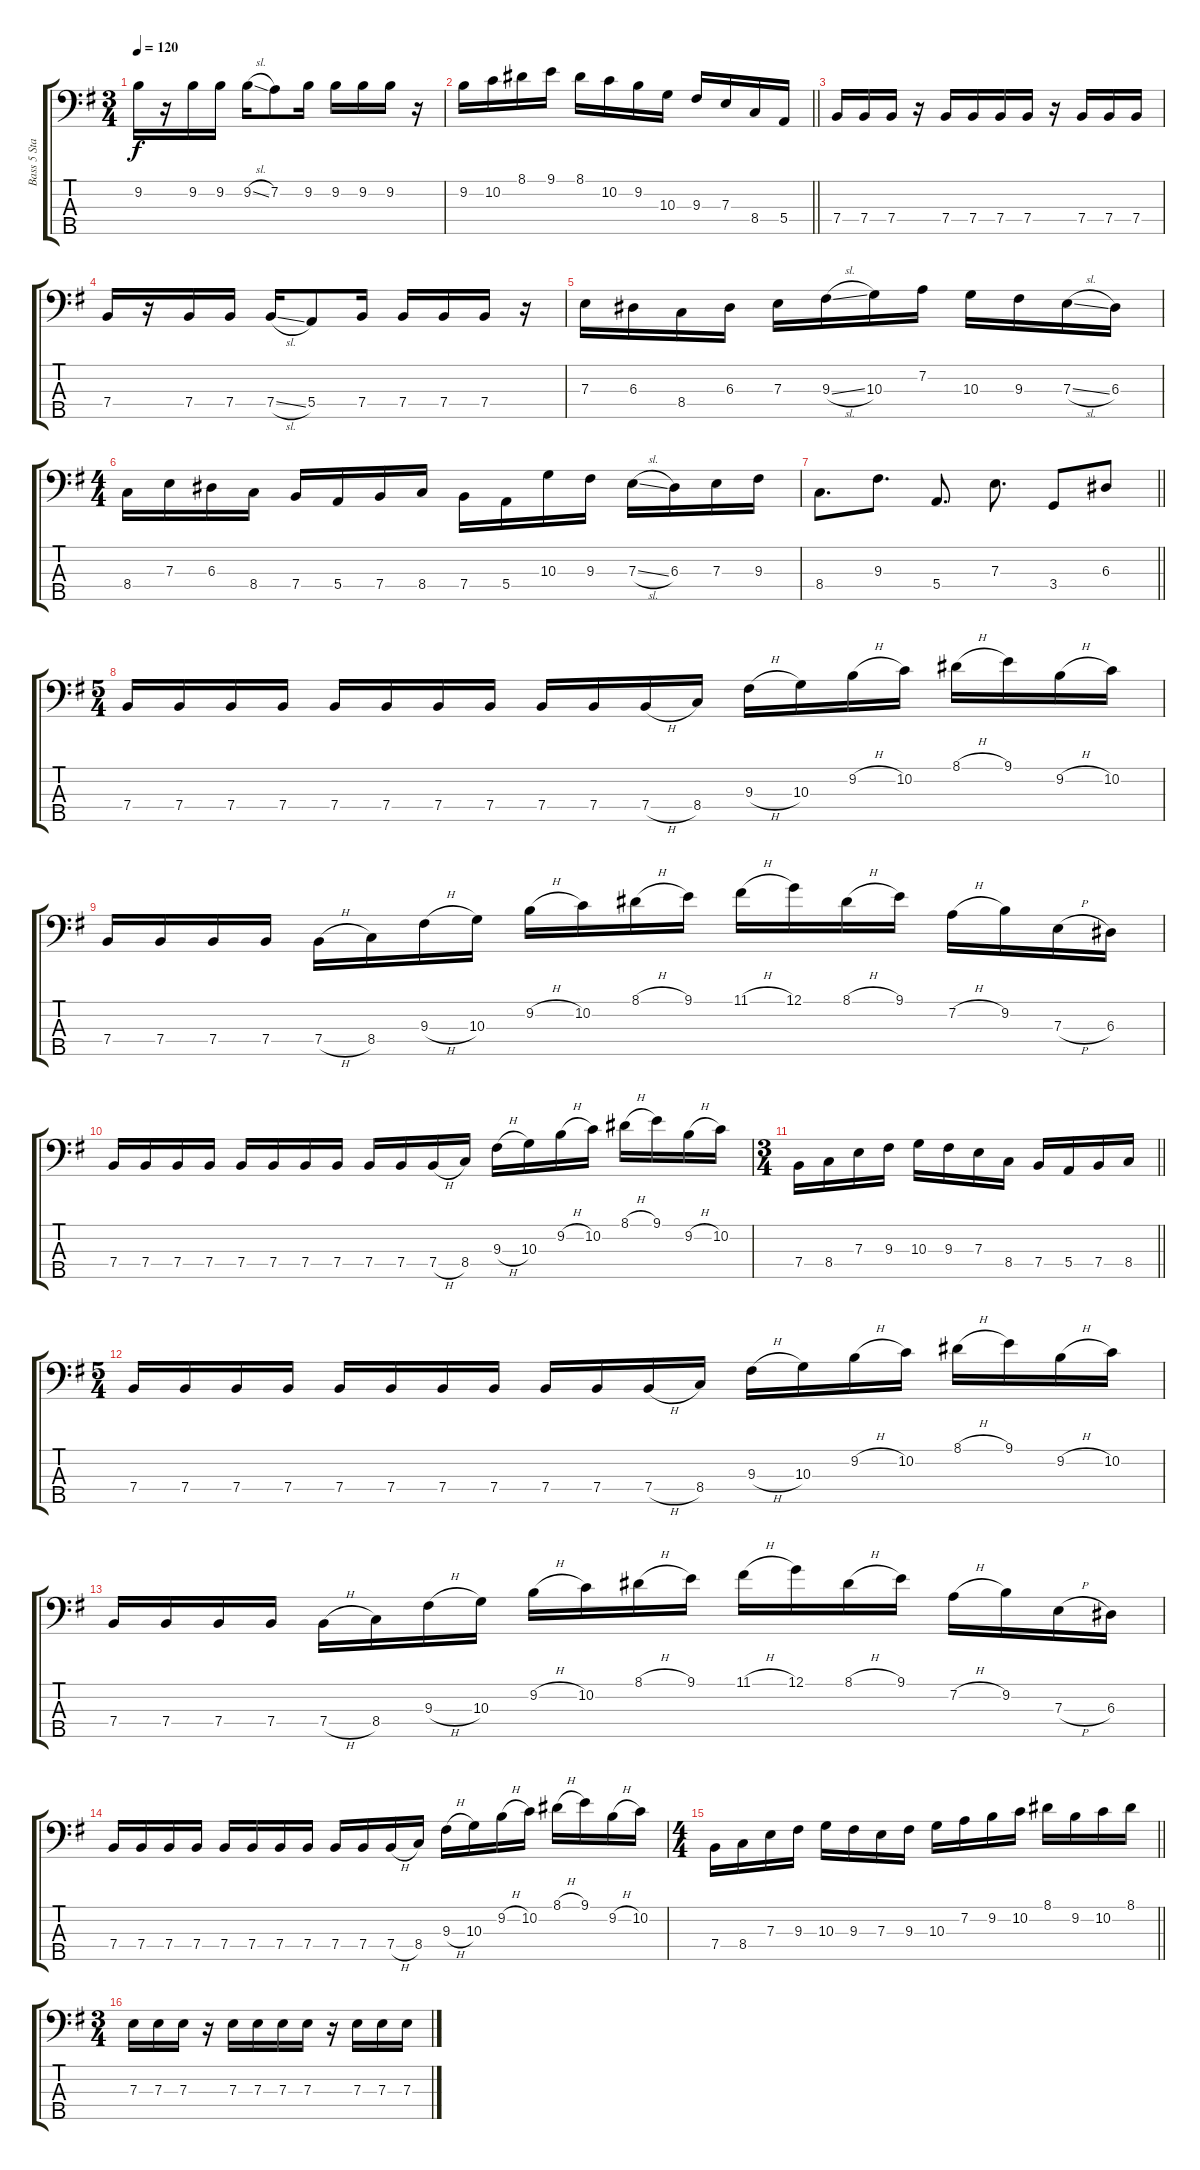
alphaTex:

\track ("Bass 5 Standard" "Bass 5 Sta") {instrument electricbassfinger}
\staff {score tabs}
\tuning (G2 D2 A1 E1 B0) {hide}
\ts (3 4)
\tempo 120
\clef f4
\ks eminor
9.2.16{dy f} r.16 9.2.16 9.2.16 9.2{sl}.16 7.2.8 9.2.16 9.2.16 9.2.16 9.2.16 r.16 |
\barLineRight lightlight
9.2.16 10.2.16 8.1.16 9.1.16 8.1.16 10.2.16 9.2.16 10.3.16 9.3.16 7.3.16 8.4.16 5.4.16 |
7.4.16 7.4.16 7.4.16 r.16 7.4.16 7.4.16 7.4.16 7.4.16 r.16 7.4.16 7.4.16 7.4.16 |
7.4.16 r.16 7.4.16 7.4.16 7.4{sl}.16 5.4.8 7.4.16 7.4.16 7.4.16 7.4.16 r.16 |
7.3.16 6.3.16 8.4.16 6.3.16 7.3.16 9.3{sl}.16 10.3.16 7.2.16 10.3.16 9.3.16 7.3{sl}.16 6.3.16 |
\ts (4 4)
8.4.16 7.3.16 6.3.16 8.4.16 7.4.16 5.4.16 7.4.16 8.4.16 7.4.16 5.4.16 10.3.16 9.3.16 7.3{sl}.16 6.3.16 7.3.16 9.3.16 |
\barLineRight lightlight
8.4.8{d} 9.3.8{d} 5.4.8{d} 7.3.8{d} 3.4.8 6.3.8 |
\ts (5 4)
\section ("" "")
7.4.16 7.4.16 7.4.16 7.4.16 7.4.16 7.4.16 7.4.16 7.4.16 7.4.16 7.4.16 7.4{h}.16 8.4.16 9.3{h}.16 10.3.16 9.2{h}.16 10.2.16 8.1{h}.16 9.1.16 9.2{h}.16 10.2.16 |
7.4.16 7.4.16 7.4.16 7.4.16 7.4{h}.16 8.4.16 9.3{h}.16 10.3.16 9.2{h}.16 10.2.16 8.1{h}.16 9.1.16 11.1{h}.16 12.1.16 8.1{h}.16 9.1.16 7.2{h}.16 9.2.16 7.3{h}.16 6.3.16 |
7.4.16 7.4.16 7.4.16 7.4.16 7.4.16 7.4.16 7.4.16 7.4.16 7.4.16 7.4.16 7.4{h}.16 8.4.16 9.3{h}.16 10.3.16 9.2{h}.16 10.2.16 8.1{h}.16 9.1.16 9.2{h}.16 10.2.16 |
\ts (3 4)
\barLineRight lightlight
7.4.16 8.4.16 7.3.16 9.3.16 10.3.16 9.3.16 7.3.16 8.4.16 7.4.16 5.4.16 7.4.16 8.4.16 |
\ts (5 4)
7.4.16 7.4.16 7.4.16 7.4.16 7.4.16 7.4.16 7.4.16 7.4.16 7.4.16 7.4.16 7.4{h}.16 8.4.16 9.3{h}.16 10.3.16 9.2{h}.16 10.2.16 8.1{h}.16 9.1.16 9.2{h}.16 10.2.16 |
7.4.16 7.4.16 7.4.16 7.4.16 7.4{h}.16 8.4.16 9.3{h}.16 10.3.16 9.2{h}.16 10.2.16 8.1{h}.16 9.1.16 11.1{h}.16 12.1.16 8.1{h}.16 9.1.16 7.2{h}.16 9.2.16 7.3{h}.16 6.3.16 |
7.4.16 7.4.16 7.4.16 7.4.16 7.4.16 7.4.16 7.4.16 7.4.16 7.4.16 7.4.16 7.4{h}.16 8.4.16 9.3{h}.16 10.3.16 9.2{h}.16 10.2.16 8.1{h}.16 9.1.16 9.2{h}.16 10.2.16 |
\ts (4 4)
\barLineRight lightlight
7.4.16 8.4.16 7.3.16 9.3.16 10.3.16 9.3.16 7.3.16 9.3.16 10.3.16 7.2.16 9.2.16 10.2.16 8.1.16 9.2.16 10.2.16 8.1.16 |
\ts (3 4)
\section ("" "")
7.3.16 7.3.16 7.3.16 r.16 7.3.16 7.3.16 7.3.16 7.3.16 r.16 7.3.16 7.3.16 7.3.16
